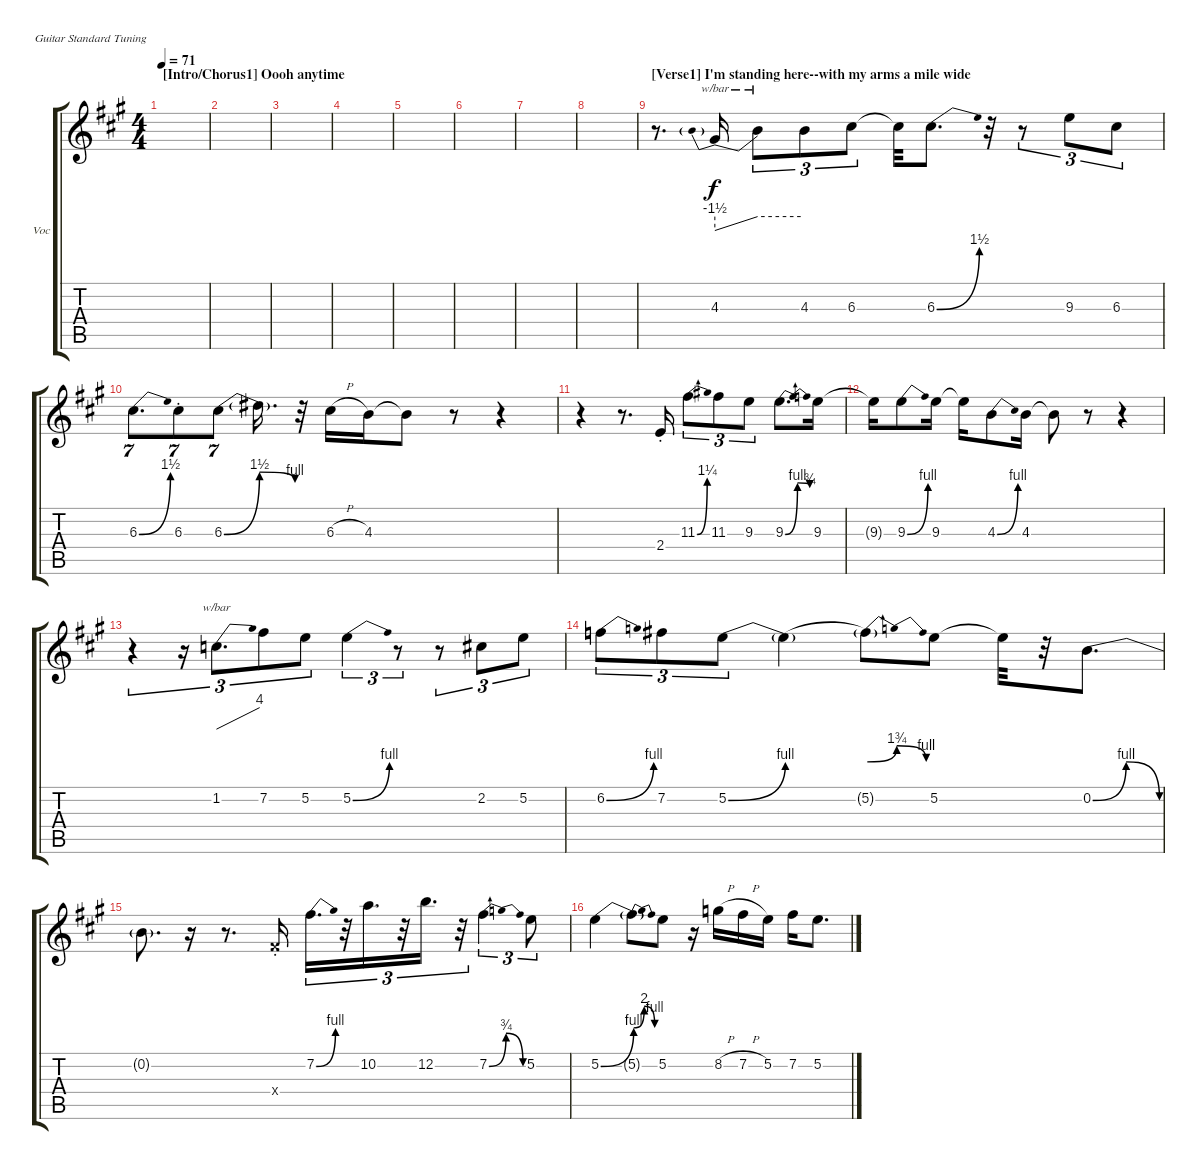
\defaultSystemsLayout 4
\bracketExtendMode groupsimilarinstruments
\firstSystemTrackNameOrientation horizontal
\otherSystemsTrackNameOrientation horizontal
\track ("Vocal" "Voc") {instrument electricguitarclean}
\staff {score tabs}
\tuning (E4 B3 G3 D3 A2 E2)
\ts (4 4)
\section ("" "[Intro/Chorus1] Oooh anytime")
\tempo 71
\clef g2
\scale
0.533835
\ks a
|
\scale
0.233083 |
\scale
0.233083 |
\scale
0.333333 |
\scale
0.333333 |
\scale
0.333333 |
\scale
0.333333 |
\scale
0.333333 |
\section ("" "[Verse1] I'm standing here--with my arms a mile wide")
\scale
0.333333 r.8{d} 4.3.16{tbe (predivedive default 0 -6 60 0)} 4.3{t}.8{tu (3 2) tbe (hold default 0 0 60 0)} 4.3.8{tu (3 2)} 6.3.8{tu (3 2)} 6.3{t}.32 6.3{be (bend 5.3999999999999995 0 32.4 6)}.8{d} r.32 r.8{tu (3 2)} 9.3.8{tu (3 2)} 6.3.8{tu (3 2)} |
\scale
0.333333 6.3{be (bend 19.8 0 40.8 6)}.8{d tu (7 4)} 6.3{st}.8{tu (7 4)} 6.3{be (bendrelease 15.6 0 26.4 6 43.199999999999996 6 60 4)}.8{tu (7 4)} 6.3{t}.16{d} r.32 6.3{h}.16 4.3.16 4.3{t}.8 r.8 r.4 |
\scale
0.333333 r.4 r.8{d} 2.4{st}.16 11.3{be (bend 0 0 39 5)}.8{tu (3 2)} 11.3.8{tu (3 2)} 9.3.8{tu (3 2)} 9.3{be (bendrelease 21 0 28.2 4 48.6 4 59.4 3)}.8{d} 9.3.16 |
\scale
0.333333 9.3{t}.16 9.3{be (bend 26.4 0 35.4 4)}.8 9.3.16 9.3{t}.16 4.3{be (bend 26.4 0 33 4)}.8 4.3.16 4.3{t}.8 r.8 r.4 |
\scale
0.333333 r.4{tu (3 2)} r.16{tu (3 2)} 1.2.8{d tu (3 2) tbe (dive default 5.3999999999999995 0 12 16)} 7.2.8{tu (3 2)} 5.2.8{tu (3 2)} 5.2{be (bend 21.599999999999998 0 32.4 4)}.4{tu (3 2)} r.8{tu (3 2)} r.8{tu (3 2)} 2.2.8{tu (3 2)} 5.2.8{tu (3 2)} |
\scale
0.333333 6.2{be (bend 1.2 0 15 4)}.8{tu (3 2)} 7.2.8{tu (3 2)} 5.2{be (bend 39 0 59.4 4)}.8{tu (3 2)} 5.2{be (hold 0 0 60 0) t}.4 5.2{be (bendrelease 9.6 4 19.8 7 22.2 7 30.599999999999998 4) t}.8 5.2.8 5.2{t}.32 r.32 0.2{be (bendrelease 14.399999999999999 0 23.4 4 35.4 4 49.199999999999996 0)}.8{d} |
\scale
0.333333 0.2{be (hold 0 0 60 0) t}.8{d} r.16 r.8{d} 4.4{st x}.16 7.2{be (bend 5.3999999999999995 0 59.4 4)}.16{d tu (3 2)} r.32{tu (3 2)} 10.2.16{d tu (3 2)} r.32{tu (3 2)} 12.2.16{d tu (3 2)} r.32{tu (3 2)} 7.2{be (bendrelease 9.6 0 20.4 3 25.8 3 36.6 0)}.4{tu (3 2)} 5.2.8{tu (3 2)} |
\scale
0.333333 5.2{be (bend 12.6 0 24.599999999999998 4)}.4 5.2{be (bendrelease 15.6 4 27.599999999999998 8 27.599999999999998 8 41.4 4) t}.8 5.2.8 r.16 8.2{h}.16 7.2{h}.16 5.2.16 7.2.16 5.2.8{d}
